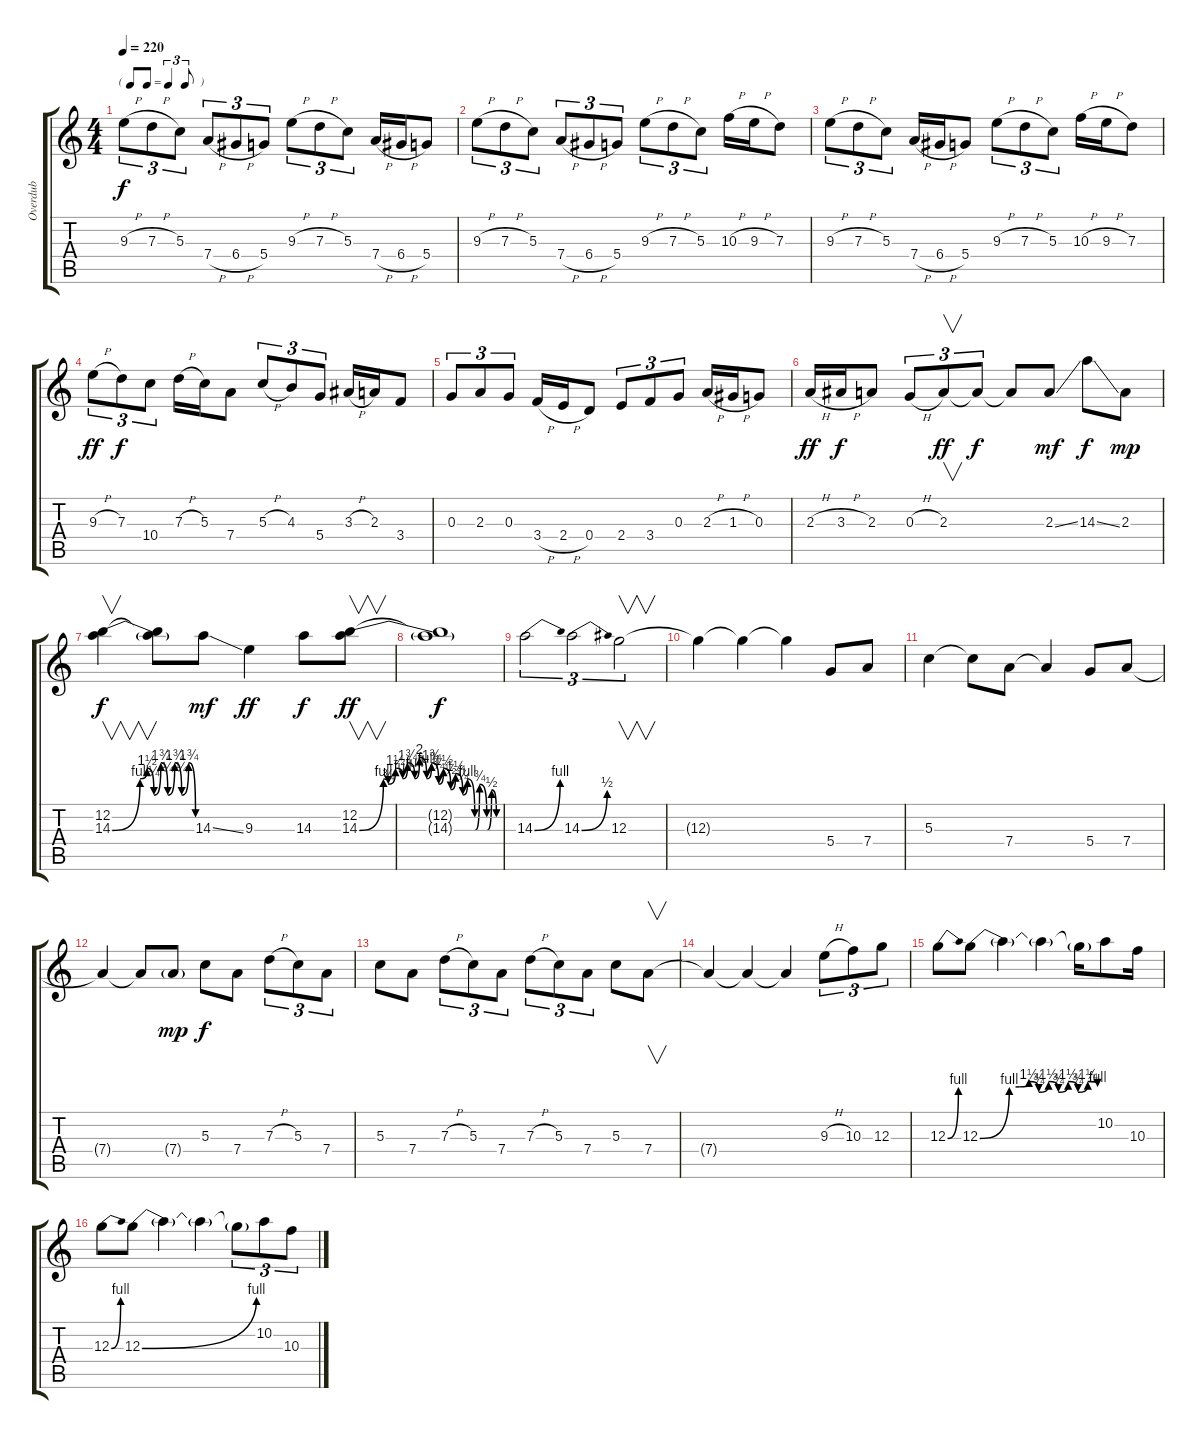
\track ("Overdub" "Overdub") {instrument fretlessbass}
\staff {score tabs}
\tuning (E4 B3 G3 D3 A2 E2) {hide}
\ts (4 4)
\tf triplet8th
\tempo 220
\clef g2
\ks c
9.3{h}.8{tu (3 2) dy f} 7.3{h}.8{tu (3 2)} 5.3.8{tu (3 2)} 7.4{h}.8{tu (3 2)} 6.4{h}.8{tu (3 2)} 5.4.8{tu (3 2)} 9.3{h}.8{tu (3 2)} 7.3{h}.8{tu (3 2)} 5.3.8{tu (3 2)} 7.4{h}.16 6.4{h}.16 5.4.8 |
9.3{h}.8{tu (3 2)} 7.3{h}.8{tu (3 2)} 5.3.8{tu (3 2)} 7.4{h}.8{tu (3 2)} 6.4{h}.8{tu (3 2)} 5.4.8{tu (3 2)} 9.3{h}.8{tu (3 2)} 7.3{h}.8{tu (3 2)} 5.3.8{tu (3 2)} 10.3{h}.16 9.3{h}.16 7.3.8 |
9.3{h}.8{tu (3 2)} 7.3{h}.8{tu (3 2)} 5.3.8{tu (3 2)} 7.4{h}.16 6.4{h}.16 5.4.8 9.3{h}.8{tu (3 2)} 7.3{h}.8{tu (3 2)} 5.3.8{tu (3 2)} 10.3{h}.16 9.3{h}.16 7.3.8 |
9.3{h}.8{tu (3 2) dy ff} 7.3.8{tu (3 2) dy f} 10.4.8{tu (3 2)} 7.3{h}.16 5.3.16 7.4.8 5.3{h}.8{tu (3 2)} 4.3.8{tu (3 2)} 5.4.8{tu (3 2)} 3.3{h}.16 2.3.16 3.4.8 |
0.3.8{tu (3 2)} 2.3.8{tu (3 2)} 0.3.8{tu (3 2)} 3.4{h}.16 2.4{h}.16 0.4.8 2.4.8{tu (3 2)} 3.4.8{tu (3 2)} 0.3.8{tu (3 2)} 2.3{h}.16 1.3{h}.16 0.3.8 |
2.3{h}.16{dy ff} 3.3{h}.16{dy f} 2.3.8 0.3{h}.8{tu (3 2)} 2.3.8{v tu (3 2) dy ff} 2.3{t}.8{tu (3 2) dy f} 2.3{t}.8 2.3{ss}.8{dy mf} 14.3{ss}.8{dy f} 2.3.8{dy mp} |
(12.2 14.3{be (custom 0 0 20 4 25 6 30 1 35 7 40 1 45 7 50 1 55 7 60 0)}).4{v dy f} (12.2{t} 14.3{t}).8 14.3{ss}.8{dy mf} 9.3.4{dy ff} 14.3.8{dy f} (12.2 14.3{be (custom 0 0 10 4 12 3 15 6 18 4 20 7 23 4 25 8 28 4 30 7 33 3 35 6 38 2 40 5 43 1 45 4 48 0 50 3 53 0 55 2 57 0 60 0)}).8{v dy ff} |
(12.2{t} 14.3{t}).1{dy f} |
14.3{be (bend 0 0 60 4)}.2{tu (3 2)} 14.3{be (bend 0 0 60 2)}.2{tu (3 2)} 12.3.2{v tu (3 2)} |
12.3{t}.4 12.3{t}.4 12.3{t}.4 5.4.8 7.4.8 |
5.3.4 5.3{t}.8 7.4.8 7.4{t}.4 5.4.8 7.4.8 |
7.4{t}.4 7.4{t}.8 7.4{g}.8{dy mp} 5.3.8{dy f} 7.4.8 7.3{h}.8{tu (3 2)} 5.3.8{tu (3 2)} 7.4.8{tu (3 2)} |
5.3.8 7.4.8 7.3{h}.8{tu (3 2)} 5.3.8{tu (3 2)} 7.4.8{tu (3 2)} 7.3{h}.8{tu (3 2)} 5.3.8{tu (3 2)} 7.4.8{tu (3 2)} 5.3.8 7.4.8{v} |
7.4{t}.4 7.4{t}.4 7.4{t}.4 9.3{h}.8{tu (3 2)} 10.3.8{tu (3 2)} 12.3.8{tu (3 2)} |
12.3{be (bend 0 0 60 4)}.8 12.3{be (custom 0 0 15 4 20 4 25 5 30 3 35 5 40 3 45 5 50 3 55 5 60 4)}.8 12.3{t}.4 12.3{t}.4 12.3{t}.16 10.2.8 10.3.16 |
12.3{be (bend 0 0 60 4)}.8 12.3{be (bend 0 0 60 4)}.8 12.3{t}.4 12.3{t}.4 12.3{t}.8{tu (3 2)} 10.2.8{tu (3 2)} 10.3.8{tu (3 2)}
